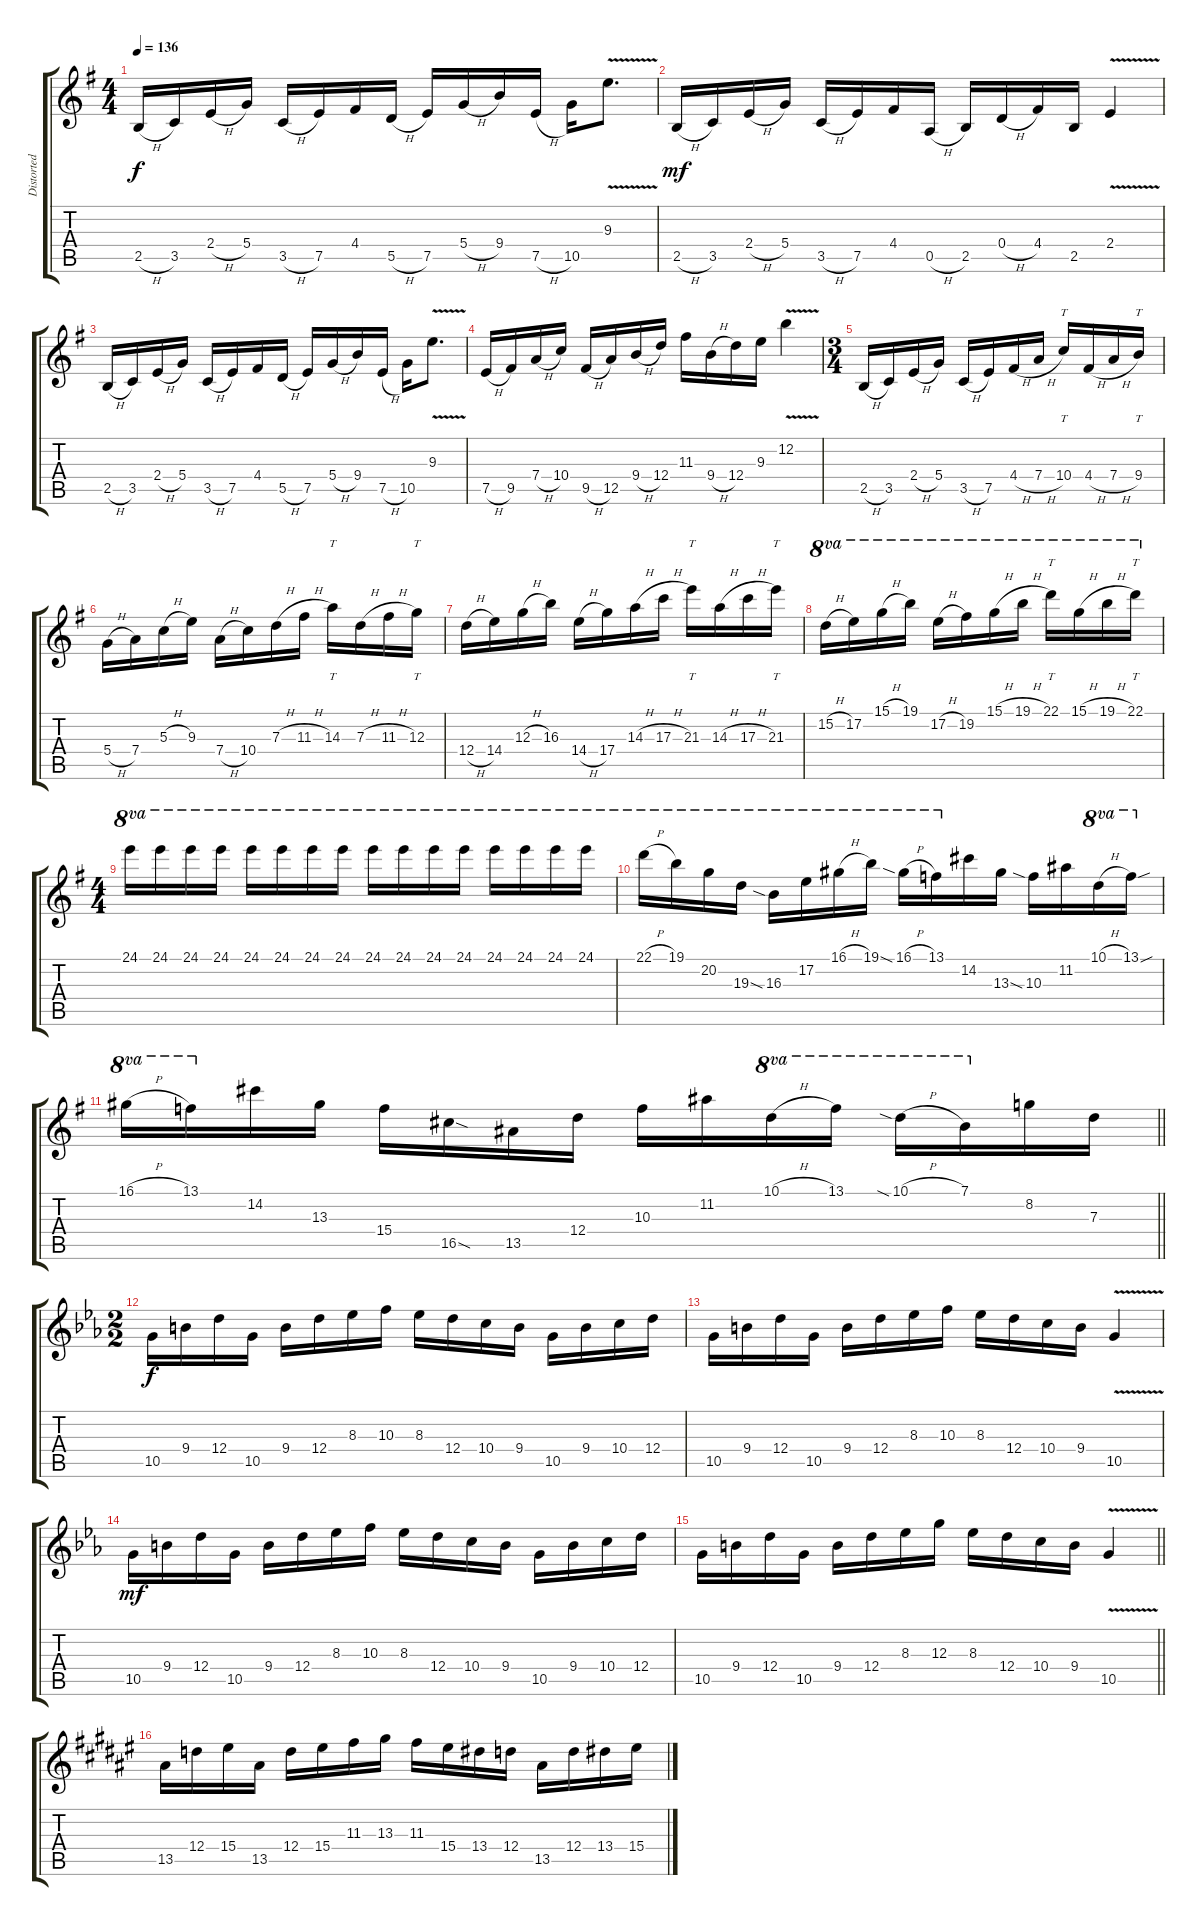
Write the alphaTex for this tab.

\track ("Distorted [Left]" "Distorted ") {instrument overdrivenguitar}
\staff {score tabs}
\tuning (E4 B3 G3 D3 A2 E2) {hide}
\ts (4 4)
\tempo 136
\clef g2
\ks g
2.5{h}.16{dy f} 3.5.16 2.4{h}.16 5.4.16 3.5{h}.16 7.5.16 4.4.16 5.5{h}.16 7.5.16 5.4{h}.16 9.4.16 7.5{h}.16 10.5.16 9.3{v}.8{d} |
2.5{h}.16{dy mf} 3.5.16 2.4{h}.16 5.4.16 3.5{h}.16 7.5.16 4.4.16 0.5{h}.16 2.5.16 0.4{h}.16 4.4.16 2.5.16 2.4{v}.4 |
2.5{h}.16 3.5.16 2.4{h}.16 5.4.16 3.5{h}.16 7.5.16 4.4.16 5.5{h}.16 7.5.16 5.4{h}.16 9.4.16 7.5{h}.16 10.5.16 9.3{v}.8{d} |
7.5{h}.16 9.5.16 7.4{h}.16 10.4.16 9.5{h}.16 12.5.16 9.4{h}.16 12.4.16 11.3.16 9.4{h}.16 12.4.16 9.3.16 12.2{v}.4 |
\ts (3 4)
2.5{h}.16 3.5.16 2.4{h}.16 5.4.16 3.5{h}.16 7.5.16 4.4{h}.16 7.4{h}.16 10.4.16{tt} 4.4{h}.16 7.4{h}.16 9.4.16{tt} |
5.4{h}.16 7.4.16 5.3{h}.16 9.3.16 7.4{h}.16 10.4.16 7.3{h}.16 11.3{h}.16 14.3.16{tt} 7.3{h}.16 11.3{h}.16 12.3.16{tt} |
12.4{h}.16 14.4.16 12.3{h}.16 16.3.16 14.4{h}.16 17.4.16 14.3{h}.16 17.3{h}.16 21.3.16{tt} 14.3{h}.16 17.3{h}.16 21.3.16{tt} |
15.2{h}.16{ot 8va} 17.2.16{ot 8va} 15.1{h}.16{ot 8va} 19.1.16{ot 8va} 17.2{h}.16{ot 8va} 19.2.16{ot 8va} 15.1{h}.16{ot 8va} 19.1{h}.16{ot 8va} 22.1.16{tt ot 8va} 15.1{h}.16{ot 8va} 19.1{h}.16{ot 8va} 22.1.16{tt ot 8va} |
\ts (4 4)
24.1.16{ot 8va} 24.1.16{ot 8va} 24.1.16{ot 8va} 24.1.16{ot 8va} 24.1.16{ot 8va} 24.1.16{ot 8va} 24.1.16{ot 8va} 24.1.16{ot 8va} 24.1.16{ot 8va} 24.1.16{ot 8va} 24.1.16{ot 8va} 24.1.16{ot 8va} 24.1.16{ot 8va} 24.1.16{ot 8va} 24.1.16{ot 8va} 24.1.16{ot 8va} |
22.1{h}.16{ot 8va} 19.1.16{ot 8va} 20.2.16{ot 8va} 19.3.16{ot 8va} 16.3{sia}.16{ot 8va} 17.2.16{ot 8va} 16.1{h}.16{ot 8va} 19.1.16{ot 8va} 16.1{sia h}.16{ot 8va} 13.1.16{ot 8va} 14.2.16 13.3.16 10.3{sia}.16 11.2.16 10.1{h}.16{ot 8va} 13.1{sou}.16{ot 8va} |
\barLineRight lightlight
16.1{h}.16{ot 8va} 13.1.16{ot 8va} 14.2.16 13.3.16 15.4.16 16.5{sod}.16 13.5.16 12.4.16 10.3.16 11.2.16 10.1{h}.16{ot 8va} 13.1.16{ot 8va} 10.1{sia h}.16{ot 8va} 7.1.16{ot 8va} 8.2.16 7.3.16 |
\ts (2 2)
\ks eb
10.5.16{dy f} 9.4.16 12.4.16 10.5.16 9.4.16 12.4.16 8.3.16 10.3.16 8.3.16 12.4.16 10.4.16 9.4.16 10.5.16 9.4.16 10.4.16 12.4.16 |
10.5.16 9.4.16 12.4.16 10.5.16 9.4.16 12.4.16 8.3.16 10.3.16 8.3.16 12.4.16 10.4.16 9.4.16 10.5{v}.4 |
10.5.16{dy mf} 9.4.16 12.4.16 10.5.16 9.4.16 12.4.16 8.3.16 10.3.16 8.3.16 12.4.16 10.4.16 9.4.16 10.5.16 9.4.16 10.4.16 12.4.16 |
\barLineRight lightlight
10.5.16 9.4.16 12.4.16 10.5.16 9.4.16 12.4.16 8.3.16 12.3.16 8.3.16 12.4.16 10.4.16 9.4.16 10.5{v}.4 |
\ks f#
13.5.16 12.4.16 15.4.16 13.5.16 12.4.16 15.4.16 11.3.16 13.3.16 11.3.16 15.4.16 13.4.16 12.4.16 13.5.16 12.4.16 13.4.16 15.4.16
